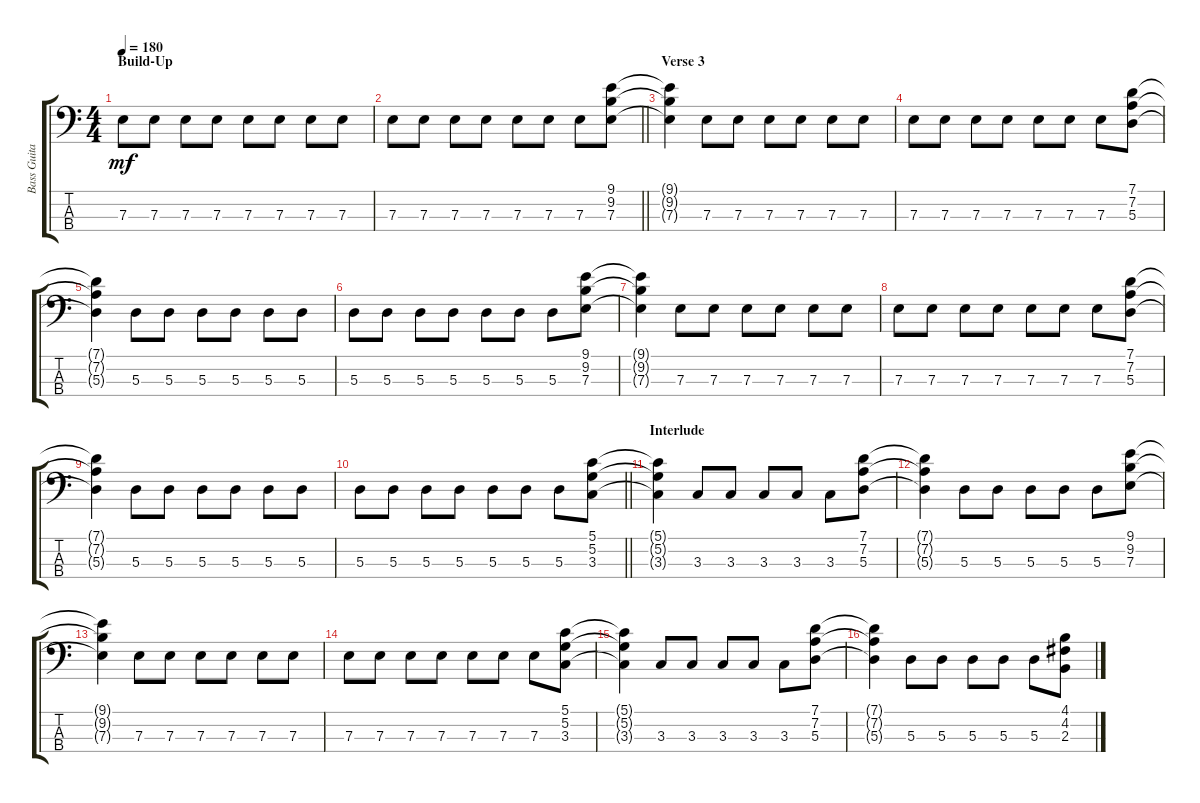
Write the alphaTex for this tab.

\track ("Bass Guitar" "Bass Guita") {instrument electricbassfinger}
\staff {score tabs}
\tuning (G2 D2 A1 E1) {hide}
\ts (4 4)
\section ("" "Build-Up")
\tempo 180
\clef f4
\ks c
7.3.8{dy mf} 7.3.8 7.3.8 7.3.8 7.3.8 7.3.8 7.3.8 7.3.8 |
\barLineRight lightlight
7.3.8 7.3.8 7.3.8 7.3.8 7.3.8 7.3.8 7.3.8 (9.1 9.2 7.3).8 |
\section ("" "Verse 3")
(9.1{t} 9.2{t} 7.3{t}).4 7.3.8 7.3.8 7.3.8 7.3.8 7.3.8 7.3.8 |
7.3.8 7.3.8 7.3.8 7.3.8 7.3.8 7.3.8 7.3.8 (7.1 7.2 5.3).8 |
(7.1{t} 7.2{t} 5.3{t}).4 5.3.8 5.3.8 5.3.8 5.3.8 5.3.8 5.3.8 |
5.3.8 5.3.8 5.3.8 5.3.8 5.3.8 5.3.8 5.3.8 (9.1 9.2 7.3).8 |
(9.1{t} 9.2{t} 7.3{t}).4 7.3.8 7.3.8 7.3.8 7.3.8 7.3.8 7.3.8 |
7.3.8 7.3.8 7.3.8 7.3.8 7.3.8 7.3.8 7.3.8 (7.1 7.2 5.3).8 |
(7.1{t} 7.2{t} 5.3{t}).4 5.3.8 5.3.8 5.3.8 5.3.8 5.3.8 5.3.8 |
\barLineRight lightlight
5.3.8 5.3.8 5.3.8 5.3.8 5.3.8 5.3.8 5.3.8 (5.1 5.2 3.3).8 |
\section ("" "Interlude")
(5.1{t} 5.2{t} 3.3{t}).4 3.3.8 3.3.8 3.3.8 3.3.8 3.3.8 (7.1 7.2 5.3).8 |
(7.1{t} 7.2{t} 5.3{t}).4 5.3.8 5.3.8 5.3.8 5.3.8 5.3.8 (9.1 9.2 7.3).8 |
(9.1{t} 9.2{t} 7.3{t}).4 7.3.8 7.3.8 7.3.8 7.3.8 7.3.8 7.3.8 |
7.3.8 7.3.8 7.3.8 7.3.8 7.3.8 7.3.8 7.3.8 (5.1 5.2 3.3).8 |
(5.1{t} 5.2{t} 3.3{t}).4 3.3.8 3.3.8 3.3.8 3.3.8 3.3.8 (7.1 7.2 5.3).8 |
(7.1{t} 7.2{t} 5.3{t}).4 5.3.8 5.3.8 5.3.8 5.3.8 5.3.8 (4.1 4.2 2.3).8
